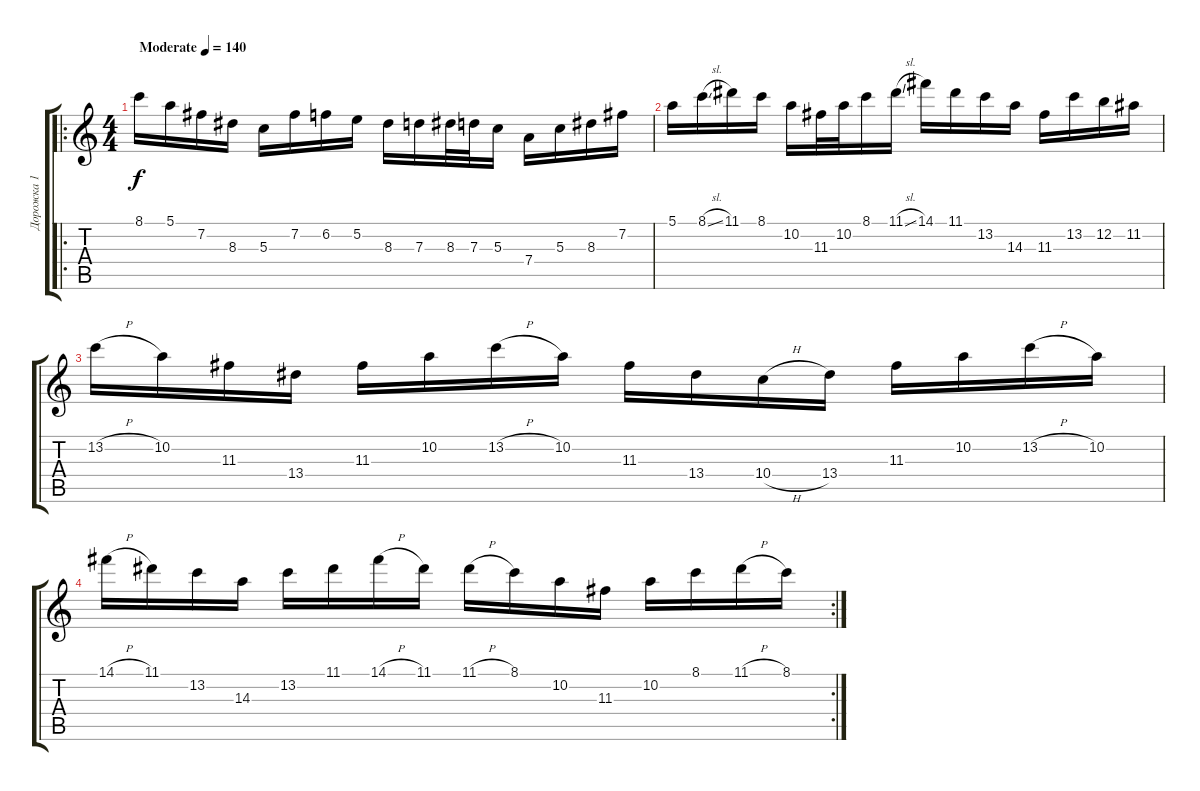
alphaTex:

\track ("Дорожка 1" "Дорожка 1") {instrument overdrivenguitar}
\staff {score tabs}
\tuning (E4 B3 G3 D3 A2 E2) {hide}
\ro
\ts (4 4)
\tempo (140 "Moderate")
\clef g2
\ks c
8.1.16{dy f instrument overdrivenguitar} 5.1.16 7.2.16 8.3.16 5.3.16 7.2.16 6.2.16 5.2.16 8.3.16 7.3.16 8.3.32 7.3.32 5.3.16 7.4.16 5.3.16 8.3.16 7.2.16 |
5.1.16 8.1{sl}.16 11.1.16 8.1.16 10.2.16 11.3.32 10.2.32 8.1.16 11.1{sl}.16 14.1.16 11.1.16 13.2.16 14.3.16 11.3.16 13.2.16 12.2.16 11.2.16 |
13.2{h}.16 10.2.16 11.3.16 13.4.16 11.3.16 10.2.16 13.2{h}.16 10.2.16 11.3.16 13.4.16 10.4{h}.16 13.4.16 11.3.16 10.2.16 13.2{h}.16 10.2.16 |
\rc 2
14.1{h}.16 11.1.16 13.2.16 14.3.16 13.2.16 11.1.16 14.1{h}.16 11.1.16 11.1{h}.16 8.1.16 10.2.16 11.3.16 10.2.16 8.1.16 11.1{h}.16 8.1.16
